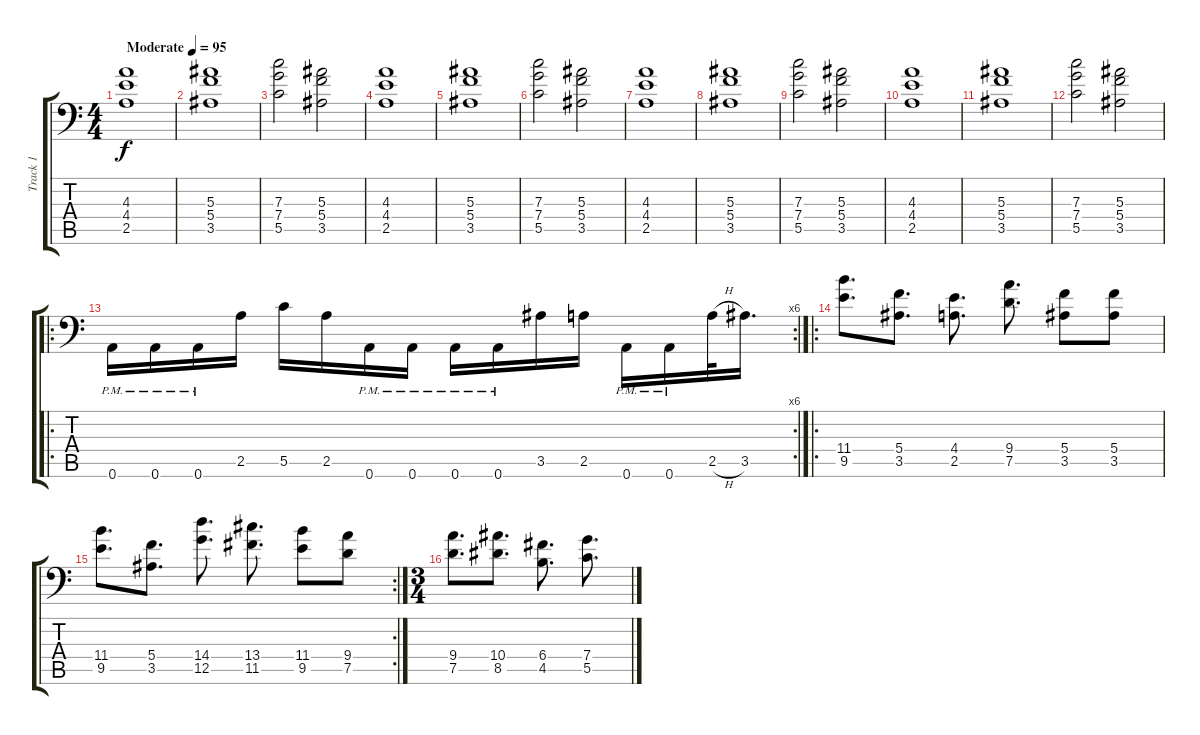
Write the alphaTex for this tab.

\track ("Track 1" "Track 1") {instrument distortionguitar}
\staff {score tabs}
\tuning (D4 A3 F3 C3 G2 A1) {hide}
\ts (4 4)
\tempo (95 "Moderate")
\clef f4
\ks c
(4.3 4.4 2.5).1{dy f instrument distortionguitar} |
(5.3 5.4 3.5).1 |
(7.3 7.4 5.5).2 (5.3 5.4 3.5).2 |
(4.3 4.4 2.5).1 |
(5.3 5.4 3.5).1 |
(7.3 7.4 5.5).2 (5.3 5.4 3.5).2 |
(4.3 4.4 2.5).1 |
(5.3 5.4 3.5).1 |
(7.3 7.4 5.5).2 (5.3 5.4 3.5).2 |
(4.3 4.4 2.5).1 |
(5.3 5.4 3.5).1 |
(7.3 7.4 5.5).2 (5.3 5.4 3.5).2 |
\ro
\rc 6
0.6{pm}.16 0.6{pm}.16 0.6{pm}.16 2.5.16 5.5.16 2.5.16 0.6{pm}.16 0.6{pm}.16 0.6{pm}.16 0.6{pm}.16 3.5.16 2.5.16 0.6{pm}.16 0.6{pm}.16 2.5{h}.32 3.5.16{d} |
\ro
(11.4 9.5).8{d} (5.4 3.5).8{d} (4.4 2.5).8{d} (9.4 7.5).8{d} (5.4 3.5).8 (5.4 3.5).8 |
\rc 2
(11.4 9.5).8{d} (5.4 3.5).8{d} (14.4 12.5).8{d} (13.4 11.5).8{d} (11.4 9.5).8 (9.4 7.5).8 |
\ts (3 4)
(9.4 7.5).8{d} (10.4 8.5).8{d} (6.4 4.5).8{d} (7.4 5.5).8{d}
